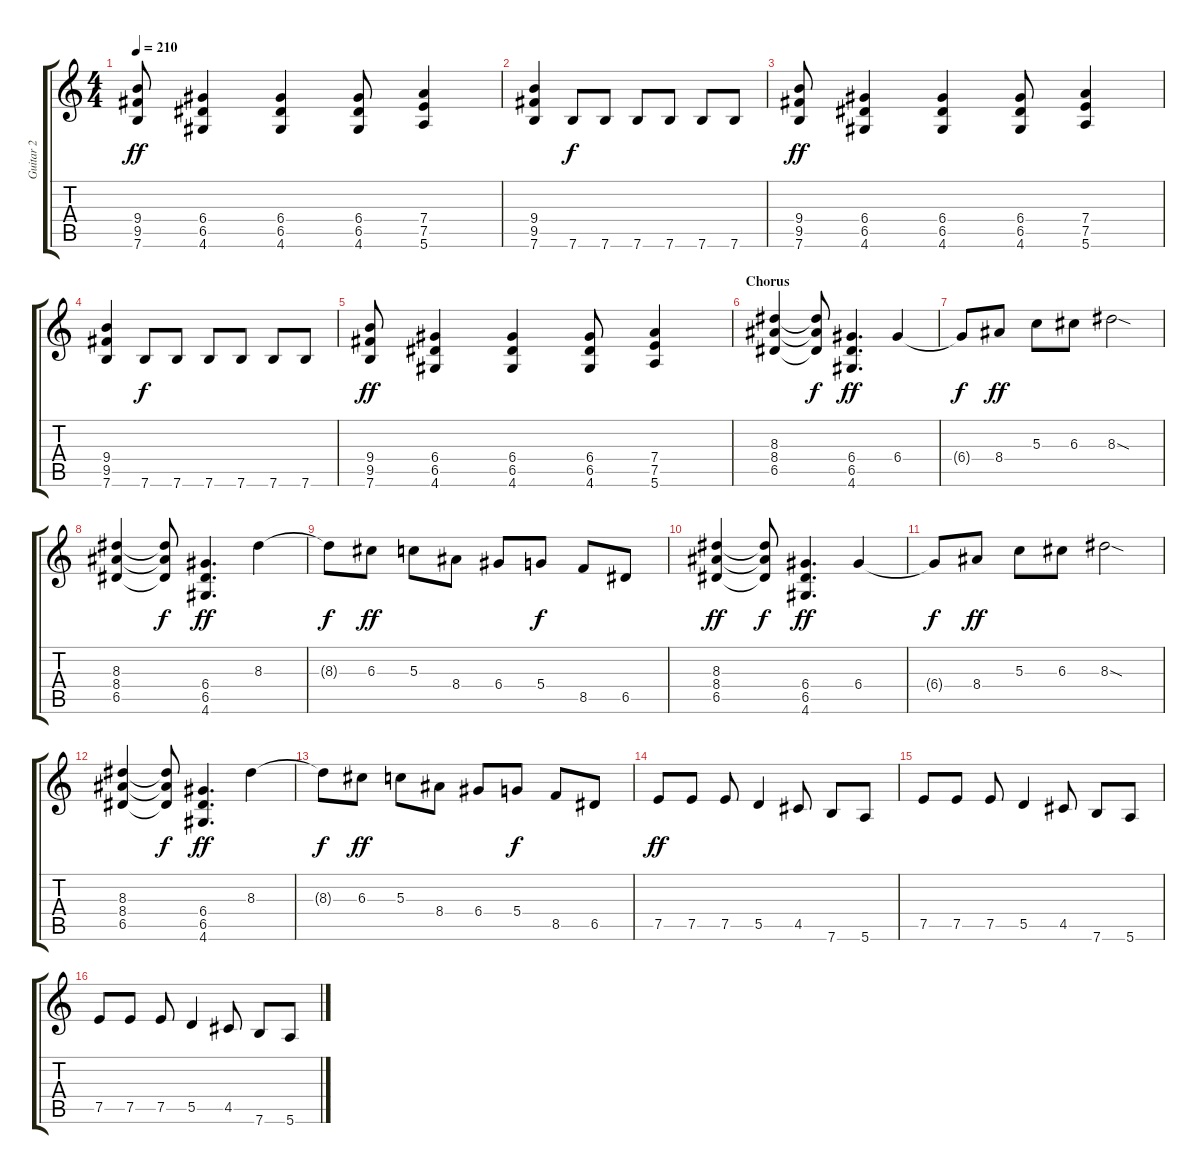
\track ("Guitar 2" "Guitar 2") {instrument overdrivenguitar}
\staff {score tabs}
\tuning (E4 B3 G3 D3 A2 E2) {hide}
\ts (4 4)
\tempo 210
\clef g2
\ks c
(9.4 9.5 7.6).8{dy ff} (6.4 6.5 4.6).4 (6.4 6.5 4.6).4 (6.4 6.5 4.6).8 (7.4 7.5 5.6).4 |
(9.4 9.5 7.6).4 7.6.8{dy f} 7.6.8 7.6.8 7.6.8 7.6.8 7.6.8 |
(9.4 9.5 7.6).8{dy ff} (6.4 6.5 4.6).4 (6.4 6.5 4.6).4 (6.4 6.5 4.6).8 (7.4 7.5 5.6).4 |
(9.4 9.5 7.6).4 7.6.8{dy f} 7.6.8 7.6.8 7.6.8 7.6.8 7.6.8 |
(9.4 9.5 7.6).8{dy ff} (6.4 6.5 4.6).4 (6.4 6.5 4.6).4 (6.4 6.5 4.6).8 (7.4 7.5 5.6).4 |
\section ("" "Chorus")
(8.3 8.4 6.5).4 (8.3{t} 8.4{t} 6.5{t}).8{dy f} (6.4 6.5 4.6).4{d dy ff} 6.4.4 |
6.4{t}.8{dy f} 8.4.8{dy ff} 5.3.8 6.3.8 8.3{sod}.2 |
(8.3 8.4 6.5).4 (8.3{t} 8.4{t} 6.5{t}).8{dy f} (6.4 6.5 4.6).4{d dy ff} 8.3.4 |
8.3{t}.8{dy f} 6.3.8{dy ff} 5.3.8 8.4.8 6.4.8 5.4.8{dy f} 8.5.8 6.5.8 |
(8.3 8.4 6.5).4{dy ff} (8.3{t} 8.4{t} 6.5{t}).8{dy f} (6.4 6.5 4.6).4{d dy ff} 6.4.4 |
6.4{t}.8{dy f} 8.4.8{dy ff} 5.3.8 6.3.8 8.3{sod}.2 |
(8.3 8.4 6.5).4 (8.3{t} 8.4{t} 6.5{t}).8{dy f} (6.4 6.5 4.6).4{d dy ff} 8.3.4 |
8.3{t}.8{dy f} 6.3.8{dy ff} 5.3.8 8.4.8 6.4.8 5.4.8{dy f} 8.5.8 6.5.8 |
7.5.8{dy ff} 7.5.8 7.5.8 5.5.4 4.5.8 7.6.8 5.6.8 |
7.5.8 7.5.8 7.5.8 5.5.4 4.5.8 7.6.8 5.6.8 |
7.5.8 7.5.8 7.5.8 5.5.4 4.5.8 7.6.8 5.6.8
